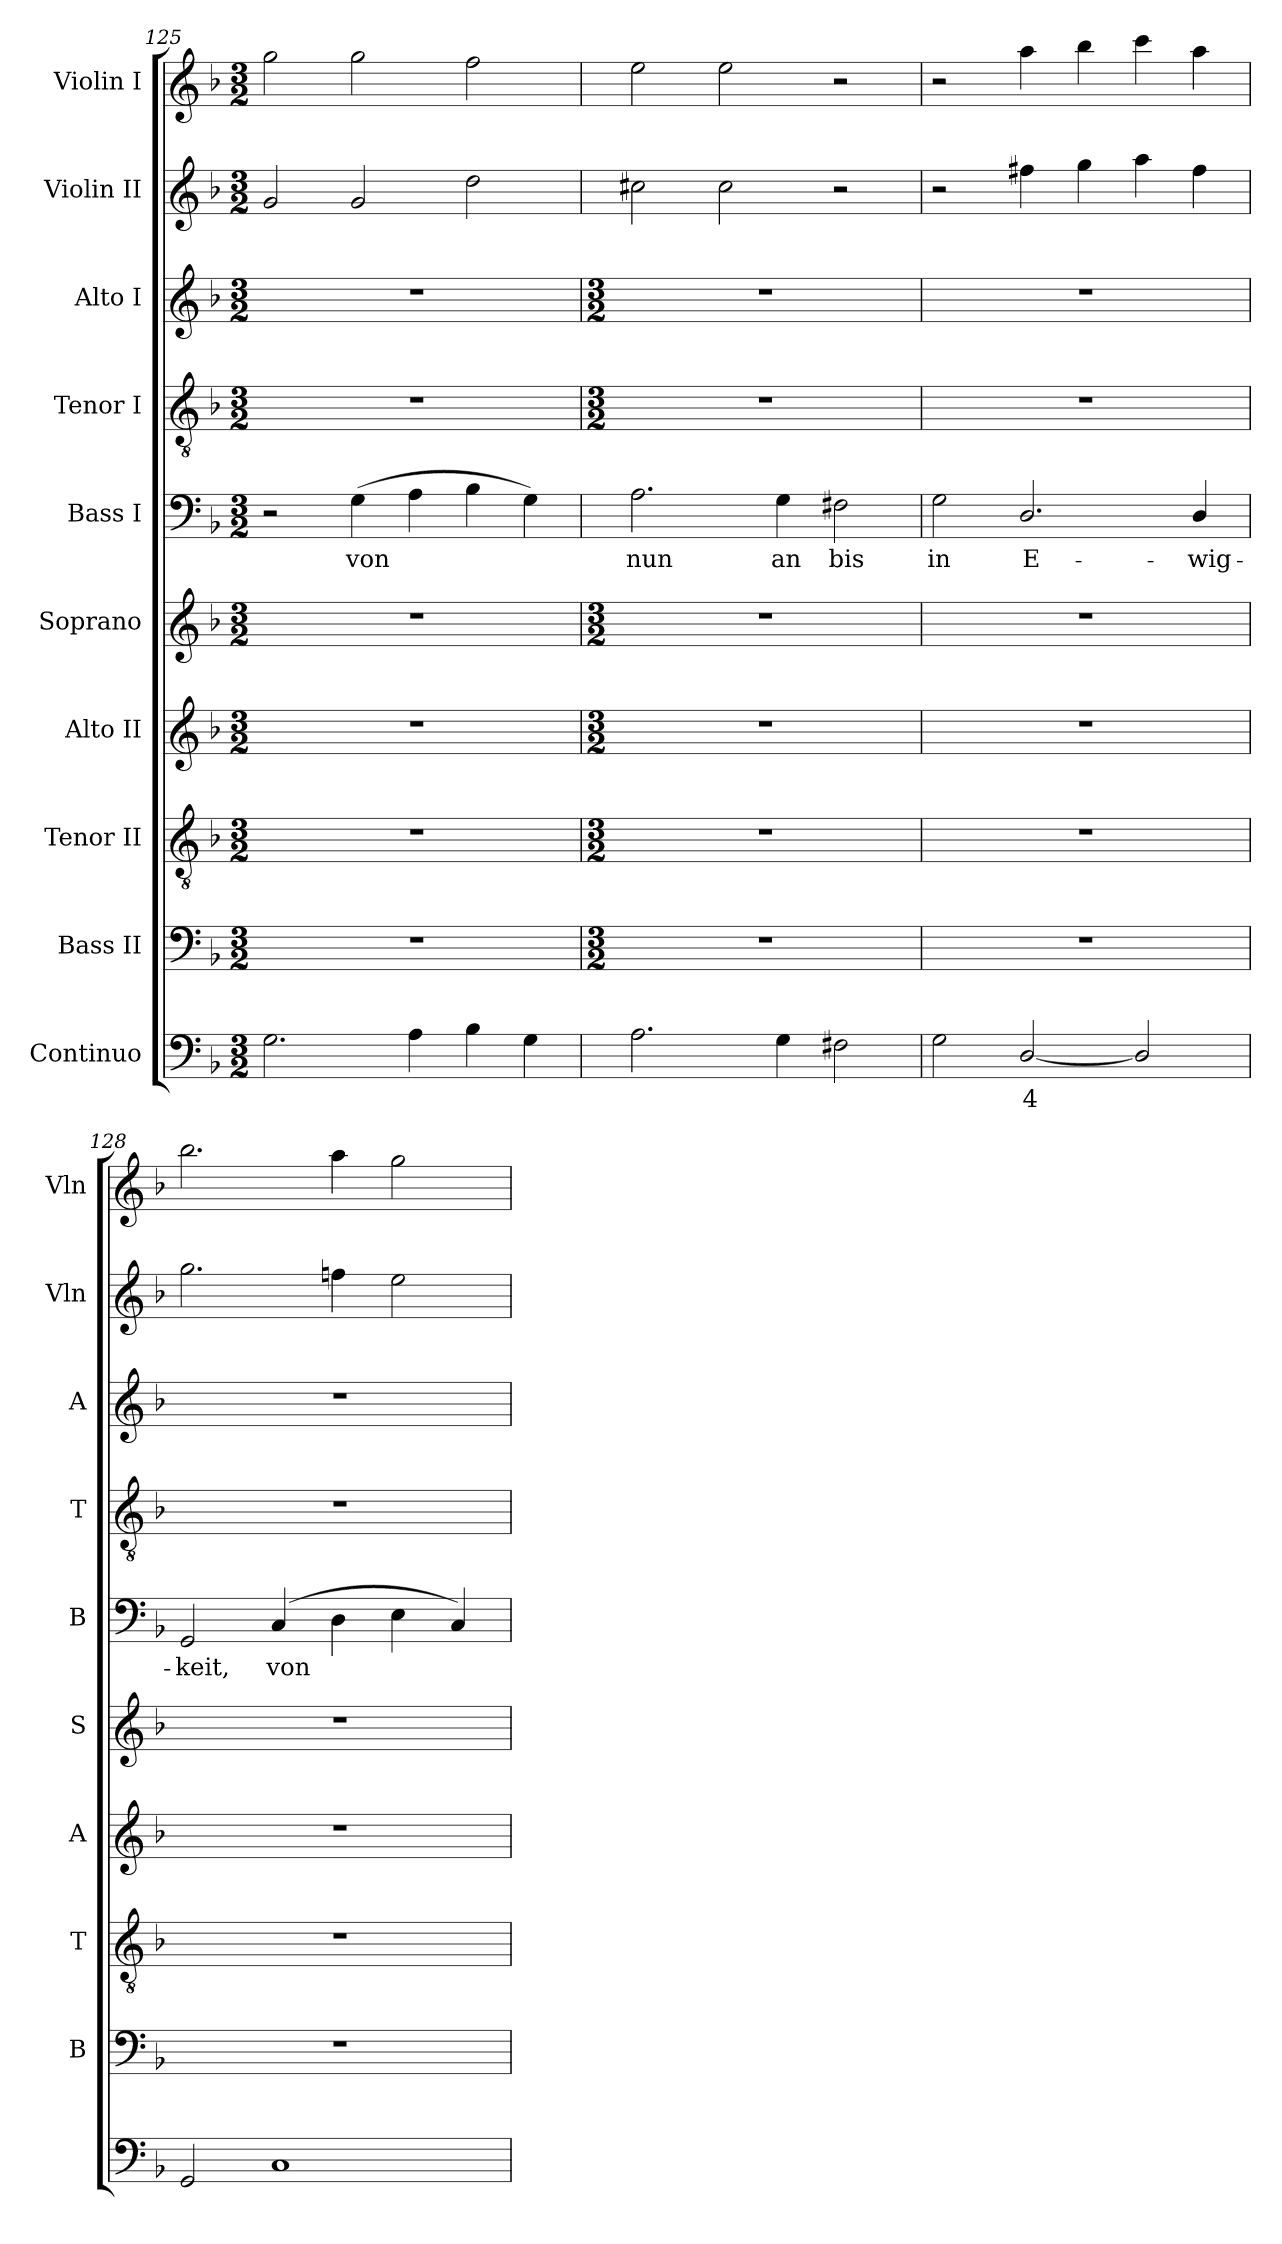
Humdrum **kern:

**kern	**text	**kern	**kern	**kern	**kern	**kern	**text	**kern	**kern	**kern	**kern
*part10	*part10	*part9	*part8	*part7	*part6	*part5	*part5	*part4	*part3	*part2	*part1
*staff10	*staff10	*staff9	*staff8	*staff7	*staff6	*staff5	*staff5	*staff4	*staff3	*staff2	*staff1
*I"Continuo	*	*I"Bass II	*I"Tenor II	*I"Alto II	*I"Soprano	*I"Bass I	*	*I"Tenor I	*I"Alto I	*I"Violin II	*I"Violin I
*	*	*I'B	*I'T	*I'A	*I'S	*I'B	*	*I'T	*I'A	*I'Vln	*I'Vln
*clefF4	*	*clefF4	*clefGv2	*clefG2	*clefG2	*clefF4	*	*clefGv2	*clefG2	*clefG2	*clefG2
*k[b-]	*	*k[b-]	*k[b-]	*k[b-]	*k[b-]	*k[b-]	*	*k[b-]	*k[b-]	*k[b-]	*k[b-]
*F:	*	*F:	*F:	*F:	*F:	*F:	*	*F:	*F:	*F:	*F:
*M3/2	*	*M3/2	*M3/2	*M3/2	*M3/2	*M3/2	*	*M3/2	*M3/2	*M3/2	*M3/2
=125	=125	=125	=125	=125	=125	=125	=125	=125	=125	=125	=125
2.G	.	1.r	1.r	1.r	1.r	2r	.	1.r	1.r	2g	2gg
!	!	!	!	!	!	!	!LO:LY:b	!	!	!	!
.	.	.	.	.	.	(>4G	von	.	.	2g	2gg
4A	.	.	.	.	.	4A	.	.	.	.	.
4B-	.	.	.	.	.	4B-	.	.	.	2dd	2ff
4G	.	.	.	.	.	4G)	.	.	.	.	.
!!LO:LB:g=z
=126	=126	=126	=126	=126	=126	=126	=126	=126	=126	=126	=126
*	*	*M3/2	*M3/2	*M3/2	*M3/2	*	*	*M3/2	*M3/2	*	*
!	!	!	!	!	!	!	!LO:LY:b	!	!	!	!
2.A	.	1.r	1.r	1.r	1.r	2.A	nun	1.r	1.r	2cc#X	2ee
.	.	.	.	.	.	.	.	.	.	2cc#	2ee
!	!	!	!	!	!	!	!LO:LY:b	!	!	!	!
4G	.	.	.	.	.	4G	an	.	.	.	.
!	!	!	!	!	!	!	!LO:LY:b	!	!	!	!
2F#X	.	.	.	.	.	2F#X	bis	.	.	2r	2r
=127	=127	=127	=127	=127	=127	=127	=127	=127	=127	=127	=127
!	!	!	!	!	!	!	!LO:LY:b	!	!	!	!
2G	.	1.r	1.r	1.r	1.r	2G	in	1.r	1.r	2r	2r
!	!LO:LY:b	!	!	!	!	!	!LO:LY:b	!	!	!	!
[2D/	4	.	.	.	.	2.D/	E-	.	.	4ff#X	4aa
.	.	.	.	.	.	.	.	.	.	4gg	4bb-
2D/]	.	.	.	.	.	.	.	.	.	4aa	4ccc
!	!	!	!	!	!	!	!LO:LY:b	!	!	!	!
.	.	.	.	.	.	4D/	-wig-	.	.	4ff#	4aa
=128	=128	=128	=128	=128	=128	=128	=128	=128	=128	=128	=128
!	!	!	!	!	!	!	!LO:LY:b	!	!	!	!
2GG	.	1.r	1.r	1.r	1.r	2GG	-keit,	1.r	1.r	2.gg	2.bb-
!	!	!	!	!	!	!	!LO:LY:b	!	!	!	!
1C	.	.	.	.	.	(>4C	von	.	.	.	.
.	.	.	.	.	.	4D	.	.	.	4ffn	4aa
.	.	.	.	.	.	4E	.	.	.	2ee	2gg
.	.	.	.	.	.	4C)	.	.	.	.	.
=	=	=	=	=	=	=	=	=	=	=	=
*-	*-	*-	*-	*-	*-	*-	*-	*-	*-	*-	*-
